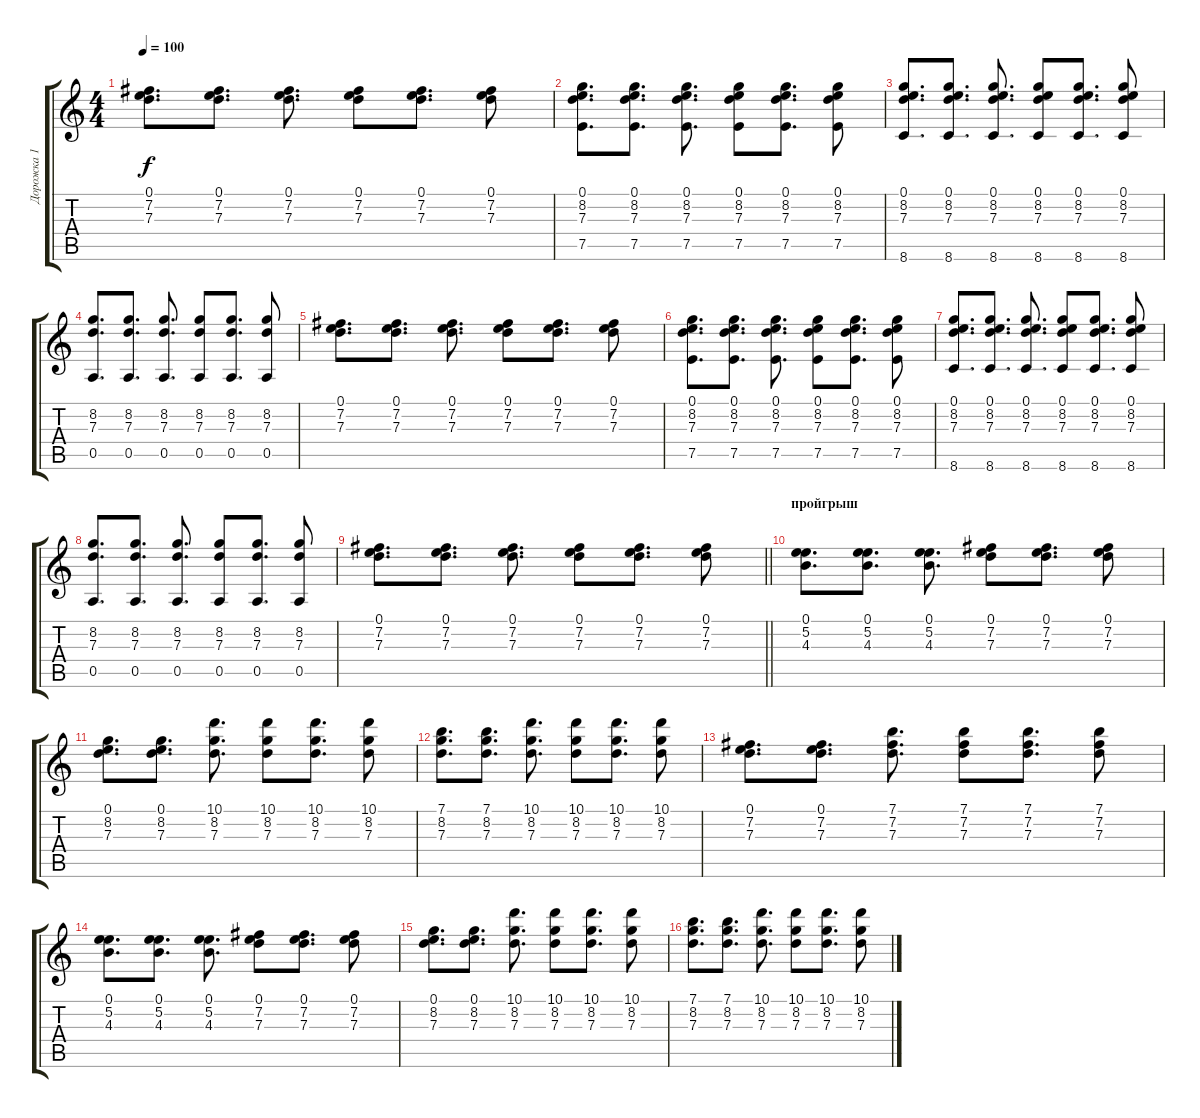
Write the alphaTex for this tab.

\track ("Дорожка 1" "Дорожка 1") {instrument acousticguitarsteel}
\staff {score tabs}
\tuning (E4 B3 G3 D3 A2 E2) {hide}
\ts (4 4)
\tempo 100
\clef g2
\ks c
(0.1 7.2 7.3).8{d dy f} (0.1 7.2 7.3).8{d} (0.1 7.2 7.3).8{d} (0.1 7.2 7.3).8 (0.1 7.2 7.3).8{d} (0.1 7.2 7.3).8 |
(0.1 8.2 7.3 7.5).8{d} (0.1 8.2 7.3 7.5).8{d} (0.1 8.2 7.3 7.5).8{d} (0.1 8.2 7.3 7.5).8 (0.1 8.2 7.3 7.5).8{d} (0.1 8.2 7.3 7.5).8 |
(0.1 8.2 7.3 8.6).8{d} (0.1 8.2 7.3 8.6).8{d} (0.1 8.2 7.3 8.6).8{d} (0.1 8.2 7.3 8.6).8 (0.1 8.2 7.3 8.6).8{d} (0.1 8.2 7.3 8.6).8 |
(8.2 7.3 0.5).8{d} (8.2 7.3 0.5).8{d} (8.2 7.3 0.5).8{d} (8.2 7.3 0.5).8 (8.2 7.3 0.5).8{d} (8.2 7.3 0.5).8 |
(0.1 7.2 7.3).8{d} (0.1 7.2 7.3).8{d} (0.1 7.2 7.3).8{d} (0.1 7.2 7.3).8 (0.1 7.2 7.3).8{d} (0.1 7.2 7.3).8 |
(0.1 8.2 7.3 7.5).8{d} (0.1 8.2 7.3 7.5).8{d} (0.1 8.2 7.3 7.5).8{d} (0.1 8.2 7.3 7.5).8 (0.1 8.2 7.3 7.5).8{d} (0.1 8.2 7.3 7.5).8 |
(0.1 8.2 7.3 8.6).8{d} (0.1 8.2 7.3 8.6).8{d} (0.1 8.2 7.3 8.6).8{d} (0.1 8.2 7.3 8.6).8 (0.1 8.2 7.3 8.6).8{d} (0.1 8.2 7.3 8.6).8 |
(8.2 7.3 0.5).8{d} (8.2 7.3 0.5).8{d} (8.2 7.3 0.5).8{d} (8.2 7.3 0.5).8 (8.2 7.3 0.5).8{d} (8.2 7.3 0.5).8 |
\barLineRight lightlight
(0.1 7.2 7.3).8{d} (0.1 7.2 7.3).8{d} (0.1 7.2 7.3).8{d} (0.1 7.2 7.3).8 (0.1 7.2 7.3).8{d} (0.1 7.2 7.3).8 |
\section ("" "пройгрыш")
(0.1 5.2 4.3).8{d} (0.1 5.2 4.3).8{d} (0.1 5.2 4.3).8{d} (0.1 7.2 7.3).8 (0.1 7.2 7.3).8{d} (0.1 7.2 7.3).8 |
(0.1 8.2 7.3).8{d} (0.1 8.2 7.3).8{d} (10.1 8.2 7.3).8{d} (10.1 8.2 7.3).8 (10.1 8.2 7.3).8{d} (10.1 8.2 7.3).8 |
(7.1 8.2 7.3).8{d} (7.1 8.2 7.3).8{d} (10.1 8.2 7.3).8{d} (10.1 8.2 7.3).8 (10.1 8.2 7.3).8{d} (10.1 8.2 7.3).8 |
(0.1 7.2 7.3).8{d} (0.1 7.2 7.3).8{d} (7.1 7.2 7.3).8{d} (7.1 7.2 7.3).8 (7.1 7.2 7.3).8{d} (7.1 7.2 7.3).8 |
(0.1 5.2 4.3).8{d} (0.1 5.2 4.3).8{d} (0.1 5.2 4.3).8{d} (0.1 7.2 7.3).8 (0.1 7.2 7.3).8{d} (0.1 7.2 7.3).8 |
(0.1 8.2 7.3).8{d} (0.1 8.2 7.3).8{d} (10.1 8.2 7.3).8{d} (10.1 8.2 7.3).8 (10.1 8.2 7.3).8{d} (10.1 8.2 7.3).8 |
(7.1 8.2 7.3).8{d} (7.1 8.2 7.3).8{d} (10.1 8.2 7.3).8{d} (10.1 8.2 7.3).8 (10.1 8.2 7.3).8{d} (10.1 8.2 7.3).8
